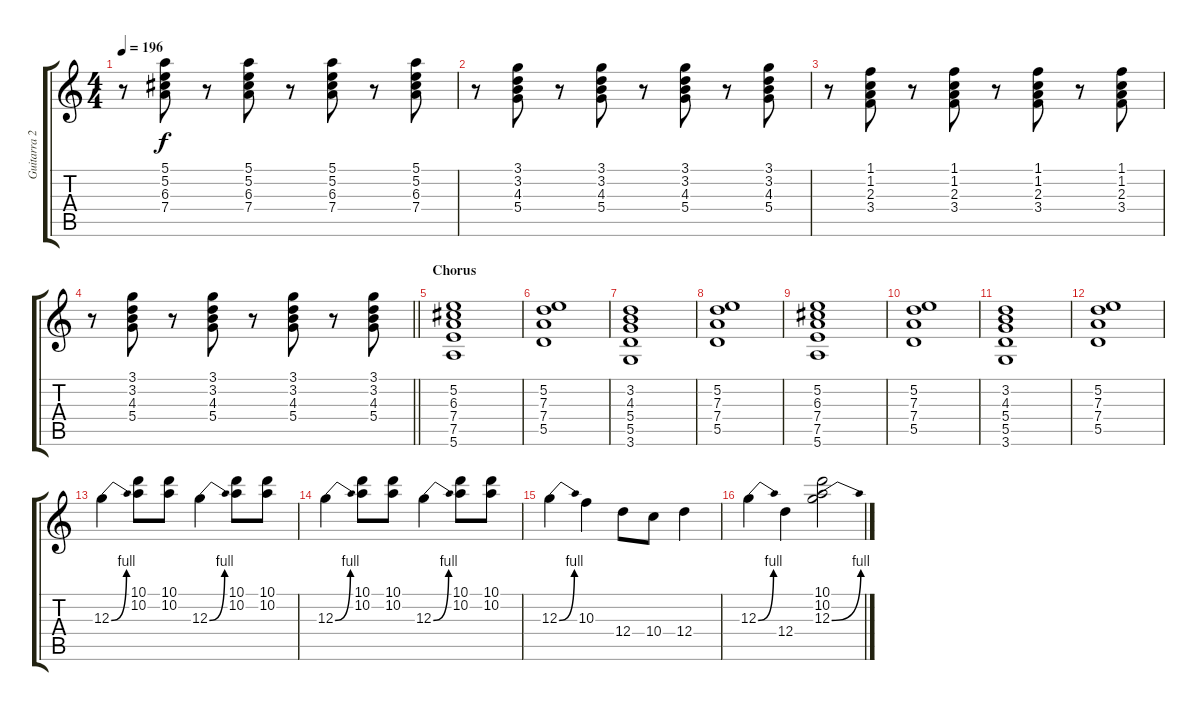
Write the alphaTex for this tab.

\track ("Guitarra 2 - Erik" "Guitarra 2") {instrument distortionguitar}
\staff {score tabs}
\tuning (E4 B3 G3 D3 A2 E2) {hide}
\ts (4 4)
\tempo 196
\clef g2
\ks c
r.8{dy f} (5.1 5.2 6.3 7.4).8 r.8 (5.1 5.2 6.3 7.4).8 r.8 (5.1 5.2 6.3 7.4).8 r.8 (5.1 5.2 6.3 7.4).8 |
r.8 (3.1 3.2 4.3 5.4).8 r.8 (3.1 3.2 4.3 5.4).8 r.8 (3.1 3.2 4.3 5.4).8 r.8 (3.1 3.2 4.3 5.4).8 |
r.8 (1.1 1.2 2.3 3.4).8 r.8 (1.1 1.2 2.3 3.4).8 r.8 (1.1 1.2 2.3 3.4).8 r.8 (1.1 1.2 2.3 3.4).8 |
\barLineRight lightlight
r.8 (3.1 3.2 4.3 5.4).8 r.8 (3.1 3.2 4.3 5.4).8 r.8 (3.1 3.2 4.3 5.4).8 r.8 (3.1 3.2 4.3 5.4).8 |
\section ("" "Chorus")
(5.2 6.3 7.4 7.5 5.6).1 |
(5.2 7.3 7.4 5.5).1 |
(3.2 4.3 5.4 5.5 3.6).1 |
(5.2 7.3 7.4 5.5).1 |
(5.2 6.3 7.4 7.5 5.6).1 |
(5.2 7.3 7.4 5.5).1 |
(3.2 4.3 5.4 5.5 3.6).1 |
(5.2 7.3 7.4 5.5).1 |
12.3{be (bend 0 0 60 4)}.4 (10.1 10.2).8 (10.1 10.2).8 12.3{be (bend 0 0 60 4)}.4 (10.1 10.2).8 (10.1 10.2).8 |
12.3{be (bend 0 0 60 4)}.4 (10.1 10.2).8 (10.1 10.2).8 12.3{be (bend 0 0 60 4)}.4 (10.1 10.2).8 (10.1 10.2).8 |
12.3{be (bend 0 0 60 4)}.4 10.3.4 12.4.8 10.4.8 12.4.4 |
12.3{be (bend 0 0 60 4)}.4 12.4.4 (10.1 10.2 12.3{be (bend 0 0 60 4)}).2
